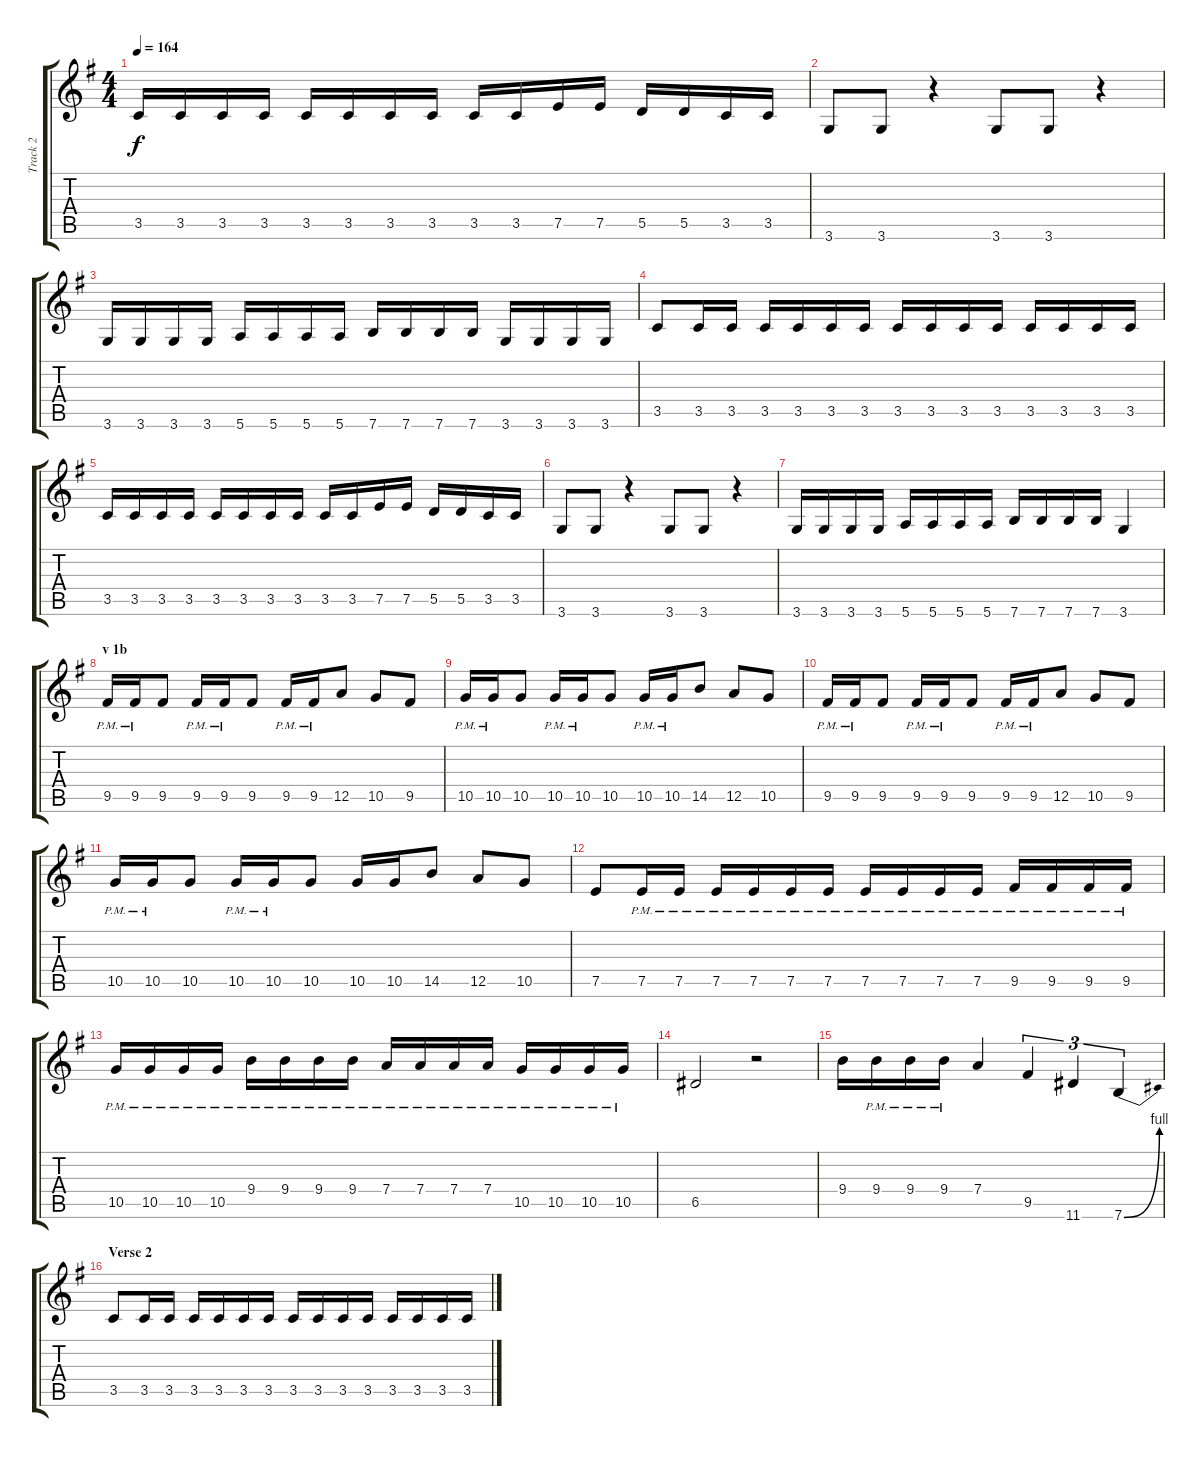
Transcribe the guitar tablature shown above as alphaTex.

\track ("Track 2" "Track 2") {instrument distortionguitar}
\staff {score tabs}
\tuning (E4 B3 G3 D3 A2 E2) {hide}
\ts (4 4)
\tempo 164
\clef g2
\ks eminor
3.5.16{dy f} 3.5.16 3.5.16 3.5.16 3.5.16 3.5.16 3.5.16 3.5.16 3.5.16 3.5.16 7.5.16 7.5.16 5.5.16 5.5.16 3.5.16 3.5.16 |
3.6.8 3.6.8 r.4 3.6.8 3.6.8 r.4 |
3.6.16 3.6.16 3.6.16 3.6.16 5.6.16 5.6.16 5.6.16 5.6.16 7.6.16 7.6.16 7.6.16 7.6.16 3.6.16 3.6.16 3.6.16 3.6.16 |
3.5.8 3.5.16 3.5.16 3.5.16 3.5.16 3.5.16 3.5.16 3.5.16 3.5.16 3.5.16 3.5.16 3.5.16 3.5.16 3.5.16 3.5.16 |
3.5.16 3.5.16 3.5.16 3.5.16 3.5.16 3.5.16 3.5.16 3.5.16 3.5.16 3.5.16 7.5.16 7.5.16 5.5.16 5.5.16 3.5.16 3.5.16 |
3.6.8 3.6.8 r.4 3.6.8 3.6.8 r.4 |
3.6.16 3.6.16 3.6.16 3.6.16 5.6.16 5.6.16 5.6.16 5.6.16 7.6.16 7.6.16 7.6.16 7.6.16 3.6.4 |
\section ("" "v 1b")
9.5{pm}.16 9.5{pm}.16 9.5.8 9.5{pm}.16 9.5{pm}.16 9.5.8 9.5{pm}.16 9.5{pm}.16 12.5.8 10.5.8 9.5.8 |
10.5{pm}.16 10.5{pm}.16 10.5.8 10.5{pm}.16 10.5{pm}.16 10.5.8 10.5{pm}.16 10.5{pm}.16 14.5.8 12.5.8 10.5.8 |
9.5{pm}.16 9.5{pm}.16 9.5.8 9.5{pm}.16 9.5{pm}.16 9.5.8 9.5{pm}.16 9.5{pm}.16 12.5.8 10.5.8 9.5.8 |
10.5{pm}.16 10.5{pm}.16 10.5.8 10.5{pm}.16 10.5{pm}.16 10.5.8 10.5.16 10.5.16 14.5.8 12.5.8 10.5.8 |
7.5.8 7.5{pm}.16 7.5{pm}.16 7.5{pm}.16 7.5{pm}.16 7.5{pm}.16 7.5{pm}.16 7.5{pm}.16 7.5{pm}.16 7.5{pm}.16 7.5{pm}.16 9.5{pm}.16 9.5{pm}.16 9.5{pm}.16 9.5{pm}.16 |
10.5{pm}.16 10.5{pm}.16 10.5{pm}.16 10.5{pm}.16 9.4{pm}.16 9.4{pm}.16 9.4{pm}.16 9.4{pm}.16 7.4{pm}.16 7.4{pm}.16 7.4{pm}.16 7.4{pm}.16 10.5{pm}.16 10.5{pm}.16 10.5{pm}.16 10.5{pm}.16 |
6.5.2 r.2 |
9.4.16 9.4{pm}.16 9.4{pm}.16 9.4{pm}.16 7.4.4 9.5.4{tu (3 2)} 11.6.4{tu (3 2)} 7.6{be (bend 0 0 60 4)}.4{tu (3 2)} |
\section ("" "Verse 2")
3.5.8 3.5.16 3.5.16 3.5.16 3.5.16 3.5.16 3.5.16 3.5.16 3.5.16 3.5.16 3.5.16 3.5.16 3.5.16 3.5.16 3.5.16
